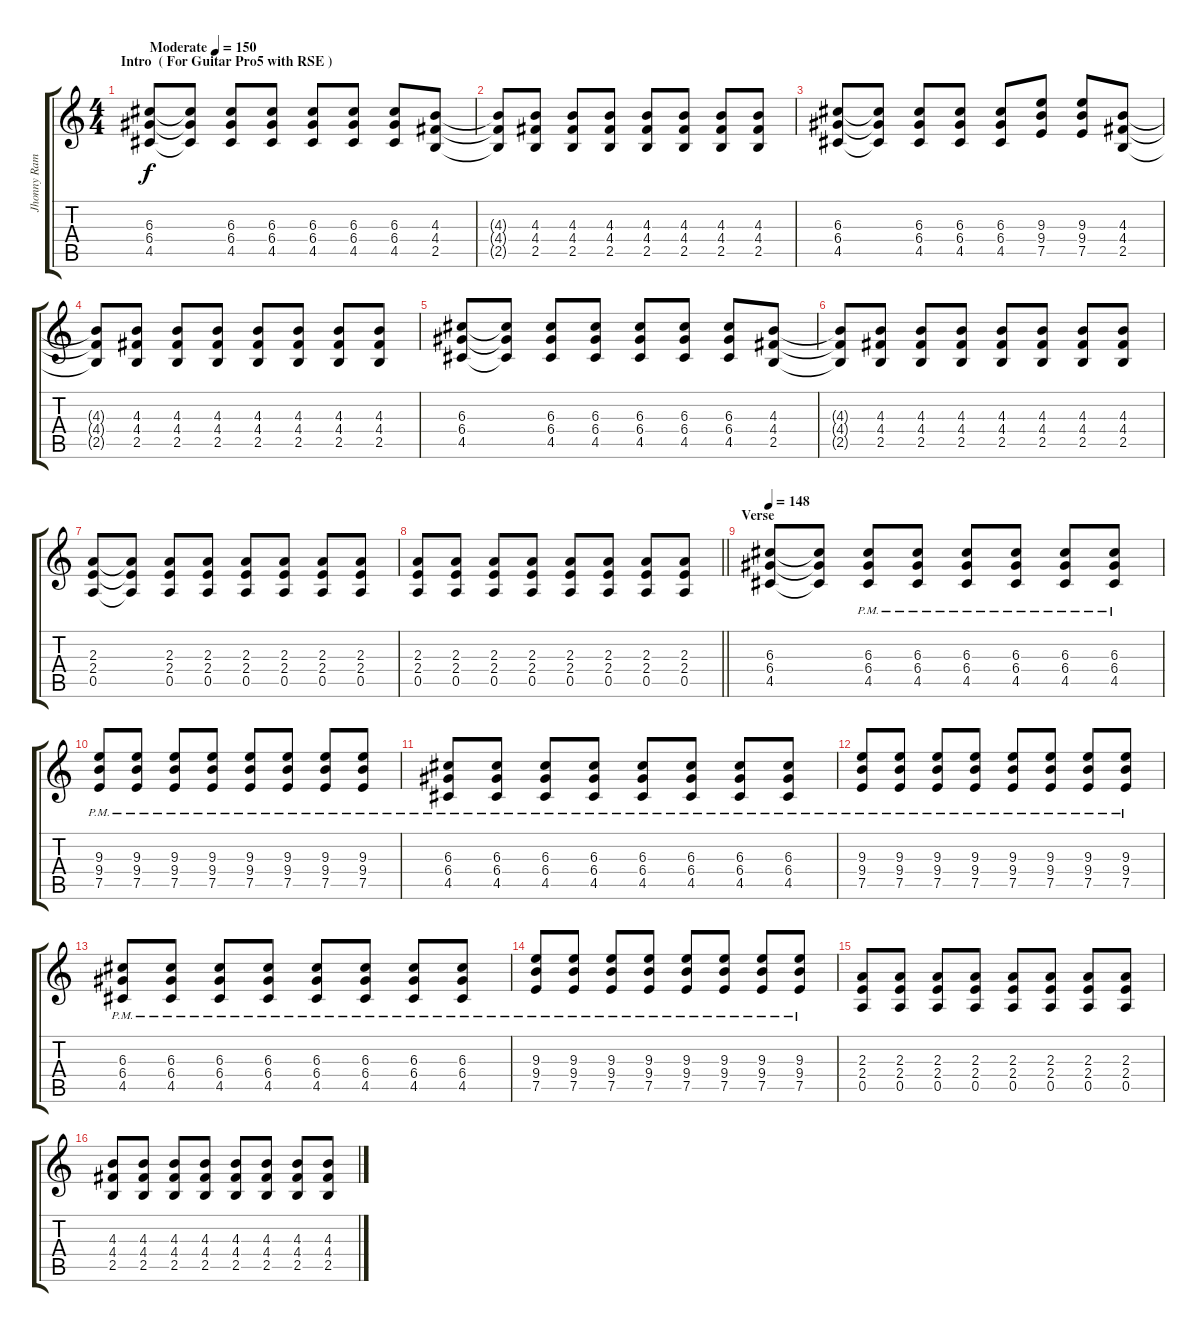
\track ("Jhonny Ramone - Rithm2" "Jhonny Ram") {instrument electricguitarjazz}
\staff {score tabs}
\tuning (E4 B3 G3 D3 A2 E2) {hide}
\ts (4 4)
\section ("" "Intro  ( For Guitar Pro5 with RSE )")
\tempo (150 "Moderate")
\clef g2
\ks c
(6.3 6.4 4.5).8{dy f instrument electricguitarjazz} (6.3{t} 6.4{t} 4.5{t}).8 (6.3 6.4 4.5).8 (6.3 6.4 4.5).8 (6.3 6.4 4.5).8 (6.3 6.4 4.5).8 (6.3 6.4 4.5).8 (4.3 4.4 2.5).8 |
(4.3{t} 4.4{t} 2.5{t}).8 (4.3 4.4 2.5).8 (4.3 4.4 2.5).8 (4.3 4.4 2.5).8 (4.3 4.4 2.5).8 (4.3 4.4 2.5).8 (4.3 4.4 2.5).8 (4.3 4.4 2.5).8 |
(6.3 6.4 4.5).8 (6.3{t} 6.4{t} 4.5{t}).8 (6.3 6.4 4.5).8 (6.3 6.4 4.5).8 (6.3 6.4 4.5).8 (9.3 9.4 7.5).8 (9.3 9.4 7.5).8 (4.3 4.4 2.5).8 |
(4.3{t} 4.4{t} 2.5{t}).8 (4.3 4.4 2.5).8 (4.3 4.4 2.5).8 (4.3 4.4 2.5).8 (4.3 4.4 2.5).8 (4.3 4.4 2.5).8 (4.3 4.4 2.5).8 (4.3 4.4 2.5).8 |
(6.3 6.4 4.5).8 (6.3{t} 6.4{t} 4.5{t}).8 (6.3 6.4 4.5).8 (6.3 6.4 4.5).8 (6.3 6.4 4.5).8 (6.3 6.4 4.5).8 (6.3 6.4 4.5).8 (4.3 4.4 2.5).8 |
(4.3{t} 4.4{t} 2.5{t}).8 (4.3 4.4 2.5).8 (4.3 4.4 2.5).8 (4.3 4.4 2.5).8 (4.3 4.4 2.5).8 (4.3 4.4 2.5).8 (4.3 4.4 2.5).8 (4.3 4.4 2.5).8 |
(2.3 2.4 0.5).8 (2.3{t} 2.4{t} 0.5{t}).8 (2.3 2.4 0.5).8 (2.3 2.4 0.5).8 (2.3 2.4 0.5).8 (2.3 2.4 0.5).8 (2.3 2.4 0.5).8 (2.3 2.4 0.5).8 |
\barLineRight lightlight
(2.3 2.4 0.5).8 (2.3 2.4 0.5).8 (2.3 2.4 0.5).8 (2.3 2.4 0.5).8 (2.3 2.4 0.5).8 (2.3 2.4 0.5).8 (2.3 2.4 0.5).8 (2.3 2.4 0.5).8 |
\section ("" "Verse")
\tempo 148
(6.3 6.4 4.5).8 (6.3{t} 6.4{t} 4.5{t}).8 (6.3{pm} 6.4{pm} 4.5{pm}).8 (6.3{pm} 6.4{pm} 4.5{pm}).8 (6.3{pm} 6.4{pm} 4.5{pm}).8 (6.3{pm} 6.4{pm} 4.5{pm}).8 (6.3{pm} 6.4{pm} 4.5{pm}).8 (6.3{pm} 6.4{pm} 4.5{pm}).8 |
(9.3{pm} 9.4{pm} 7.5{pm}).8 (9.3{pm} 9.4{pm} 7.5{pm}).8 (9.3{pm} 9.4{pm} 7.5{pm}).8 (9.3{pm} 9.4{pm} 7.5{pm}).8 (9.3{pm} 9.4{pm} 7.5{pm}).8 (9.3{pm} 9.4{pm} 7.5{pm}).8 (9.3{pm} 9.4{pm} 7.5{pm}).8 (9.3{pm} 9.4{pm} 7.5{pm}).8 |
(6.3{pm} 6.4{pm} 4.5{pm}).8 (6.3{pm} 6.4{pm} 4.5{pm}).8 (6.3{pm} 6.4{pm} 4.5{pm}).8 (6.3{pm} 6.4{pm} 4.5{pm}).8 (6.3{pm} 6.4{pm} 4.5{pm}).8 (6.3{pm} 6.4{pm} 4.5{pm}).8 (6.3{pm} 6.4{pm} 4.5{pm}).8 (6.3{pm} 6.4{pm} 4.5{pm}).8 |
(9.3{pm} 9.4{pm} 7.5{pm}).8 (9.3{pm} 9.4{pm} 7.5{pm}).8 (9.3{pm} 9.4{pm} 7.5{pm}).8 (9.3{pm} 9.4{pm} 7.5{pm}).8 (9.3{pm} 9.4{pm} 7.5{pm}).8 (9.3{pm} 9.4{pm} 7.5{pm}).8 (9.3{pm} 9.4{pm} 7.5{pm}).8 (9.3{pm} 9.4{pm} 7.5{pm}).8 |
(6.3{pm} 6.4{pm} 4.5{pm}).8 (6.3{pm} 6.4{pm} 4.5{pm}).8 (6.3{pm} 6.4{pm} 4.5{pm}).8 (6.3{pm} 6.4{pm} 4.5{pm}).8 (6.3{pm} 6.4{pm} 4.5{pm}).8 (6.3{pm} 6.4{pm} 4.5{pm}).8 (6.3{pm} 6.4{pm} 4.5{pm}).8 (6.3{pm} 6.4{pm} 4.5{pm}).8 |
(9.3{pm} 9.4{pm} 7.5{pm}).8 (9.3{pm} 9.4{pm} 7.5{pm}).8 (9.3{pm} 9.4{pm} 7.5{pm}).8 (9.3{pm} 9.4{pm} 7.5{pm}).8 (9.3{pm} 9.4{pm} 7.5{pm}).8 (9.3{pm} 9.4{pm} 7.5{pm}).8 (9.3{pm} 9.4{pm} 7.5{pm}).8 (9.3{pm} 9.4{pm} 7.5{pm}).8 |
(2.3 2.4 0.5).8 (2.3 2.4 0.5).8 (2.3 2.4 0.5).8 (2.3 2.4 0.5).8 (2.3 2.4 0.5).8 (2.3 2.4 0.5).8 (2.3 2.4 0.5).8 (2.3 2.4 0.5).8 |
(4.3 4.4 2.5).8 (4.3 4.4 2.5).8 (4.3 4.4 2.5).8 (4.3 4.4 2.5).8 (4.3 4.4 2.5).8 (4.3 4.4 2.5).8 (4.3 4.4 2.5).8 (4.3 4.4 2.5).8
